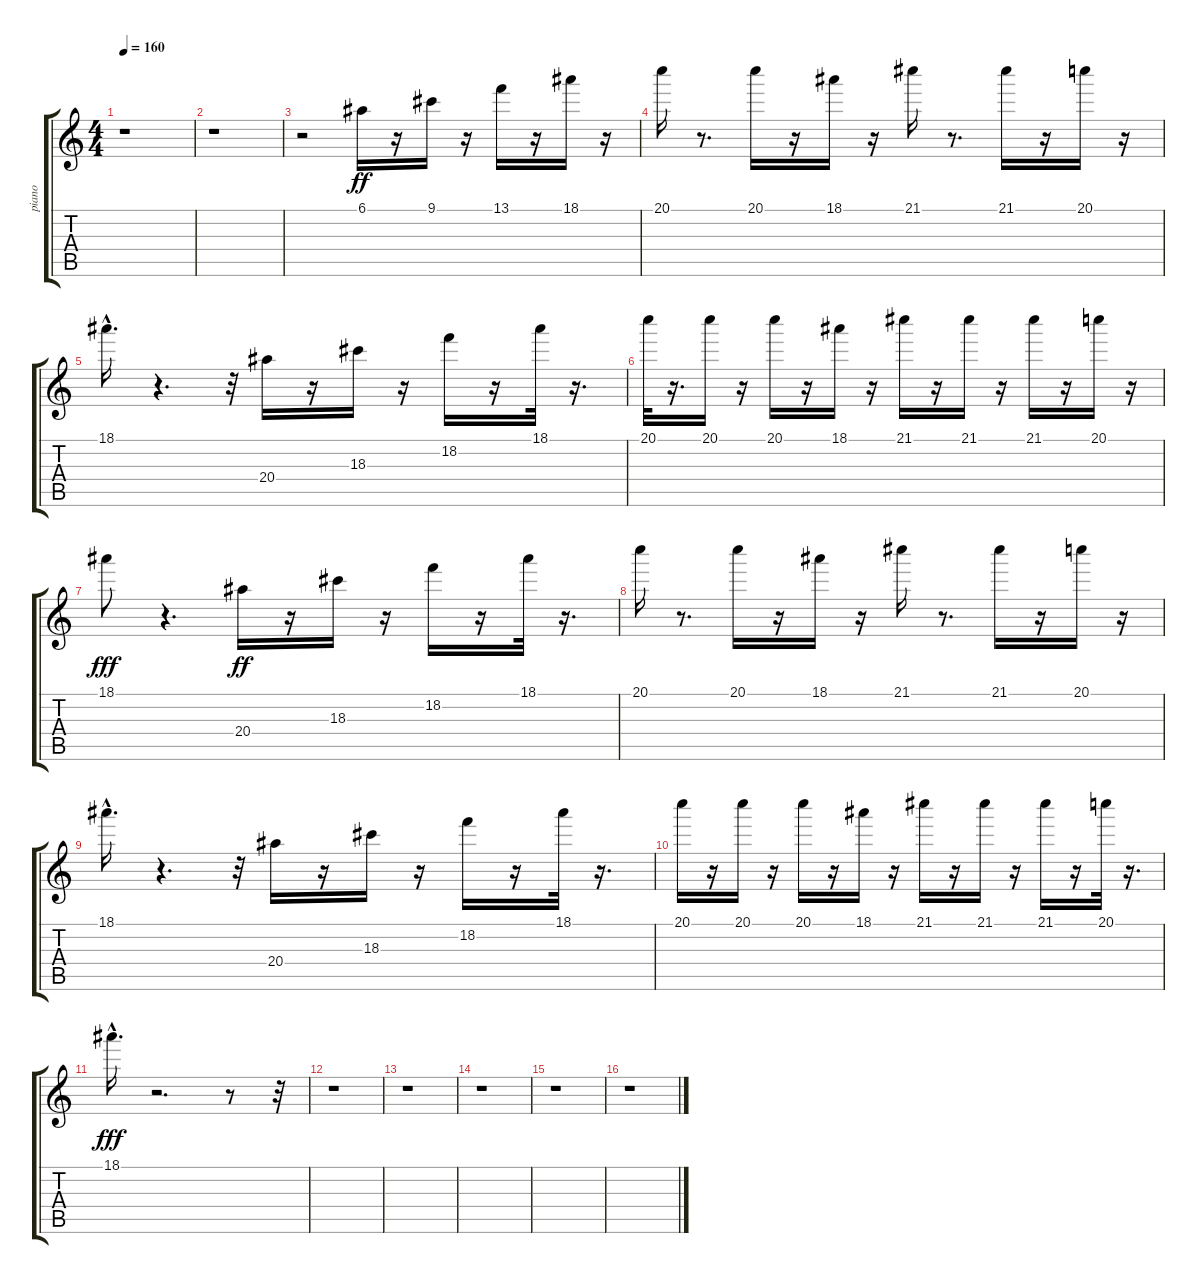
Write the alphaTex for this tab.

\track ("piano" "piano") {instrument acousticguitarnylon}
\staff {score tabs}
\tuning (E4 B3 G3 D3 A2 E2) {hide}
\ts (4 4)
\tempo 160
\clef g2
\ks c
r.1{dy fff} |
r.1 |
r.2 6.1.16{dy ff} r.16 9.1.16 r.16 13.1.16 r.16 18.1.16 r.16 |
20.1.16 r.8{d} 20.1.16 r.16 18.1.16 r.16 21.1.16 r.8{d} 21.1.16 r.16 20.1.16 r.16 |
18.1{hac}.16{d} r.4{d} r.32 20.4.16 r.16 18.3.16 r.16 18.2.16 r.16 18.1.32 r.16{d} |
20.1.32 r.16{d} 20.1.16 r.16 20.1.16 r.16 18.1.16 r.16 21.1.16 r.16 21.1.16 r.16 21.1.16 r.16 20.1.16 r.16 |
18.1.8{dy fff} r.4{d} 20.4.16{dy ff} r.16 18.3.16 r.16 18.2.16 r.16 18.1.32 r.16{d} |
20.1.16 r.8{d} 20.1.16 r.16 18.1.16 r.16 21.1.16 r.8{d} 21.1.16 r.16 20.1.16 r.16 |
18.1{hac}.16{d} r.4{d} r.32 20.4.16 r.16 18.3.16 r.16 18.2.16 r.16 18.1.32 r.16{d} |
20.1.16 r.16 20.1.16 r.16 20.1.16 r.16 18.1.16 r.16 21.1.16 r.16 21.1.16 r.16 21.1.16 r.16 20.1.32 r.16{d} |
18.1{hac}.16{d dy fff} r.2{d} r.8 r.32 |
r.1 |
r.1 |
r.1 |
r.1 |
r.1
